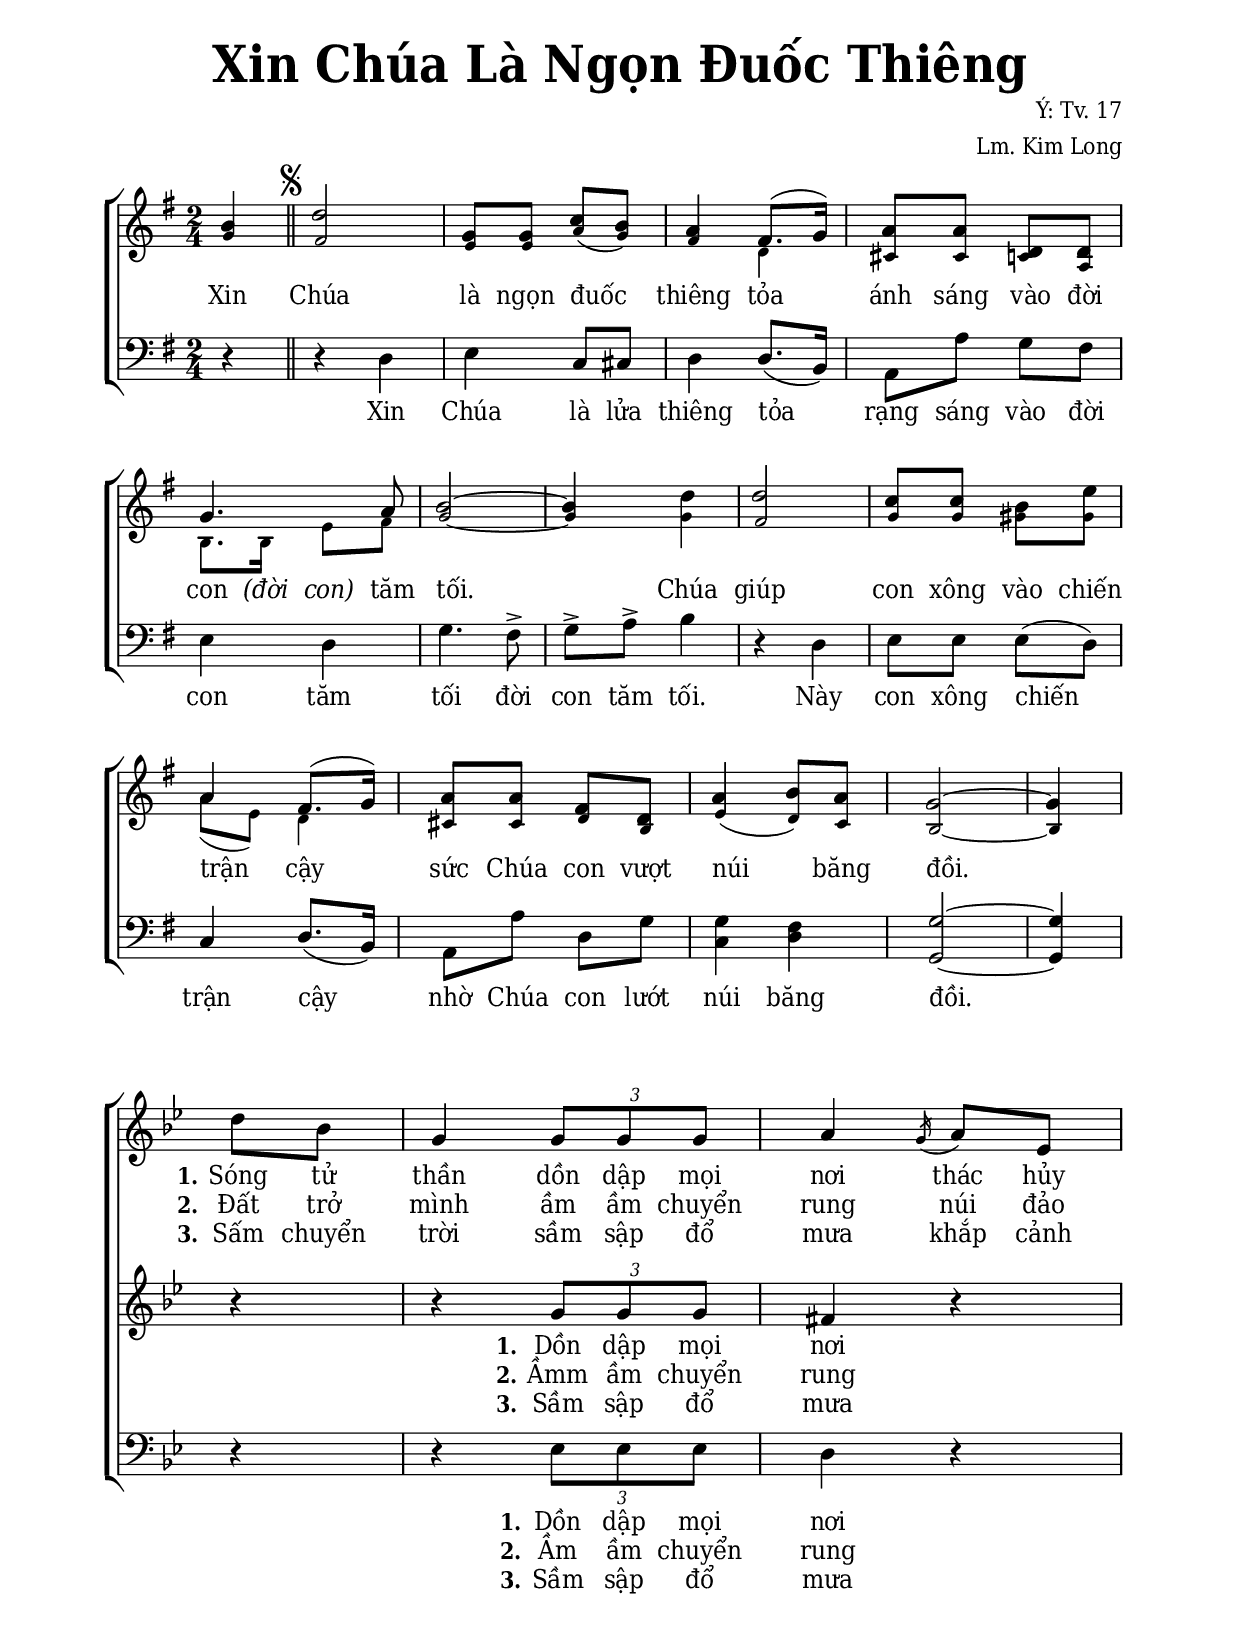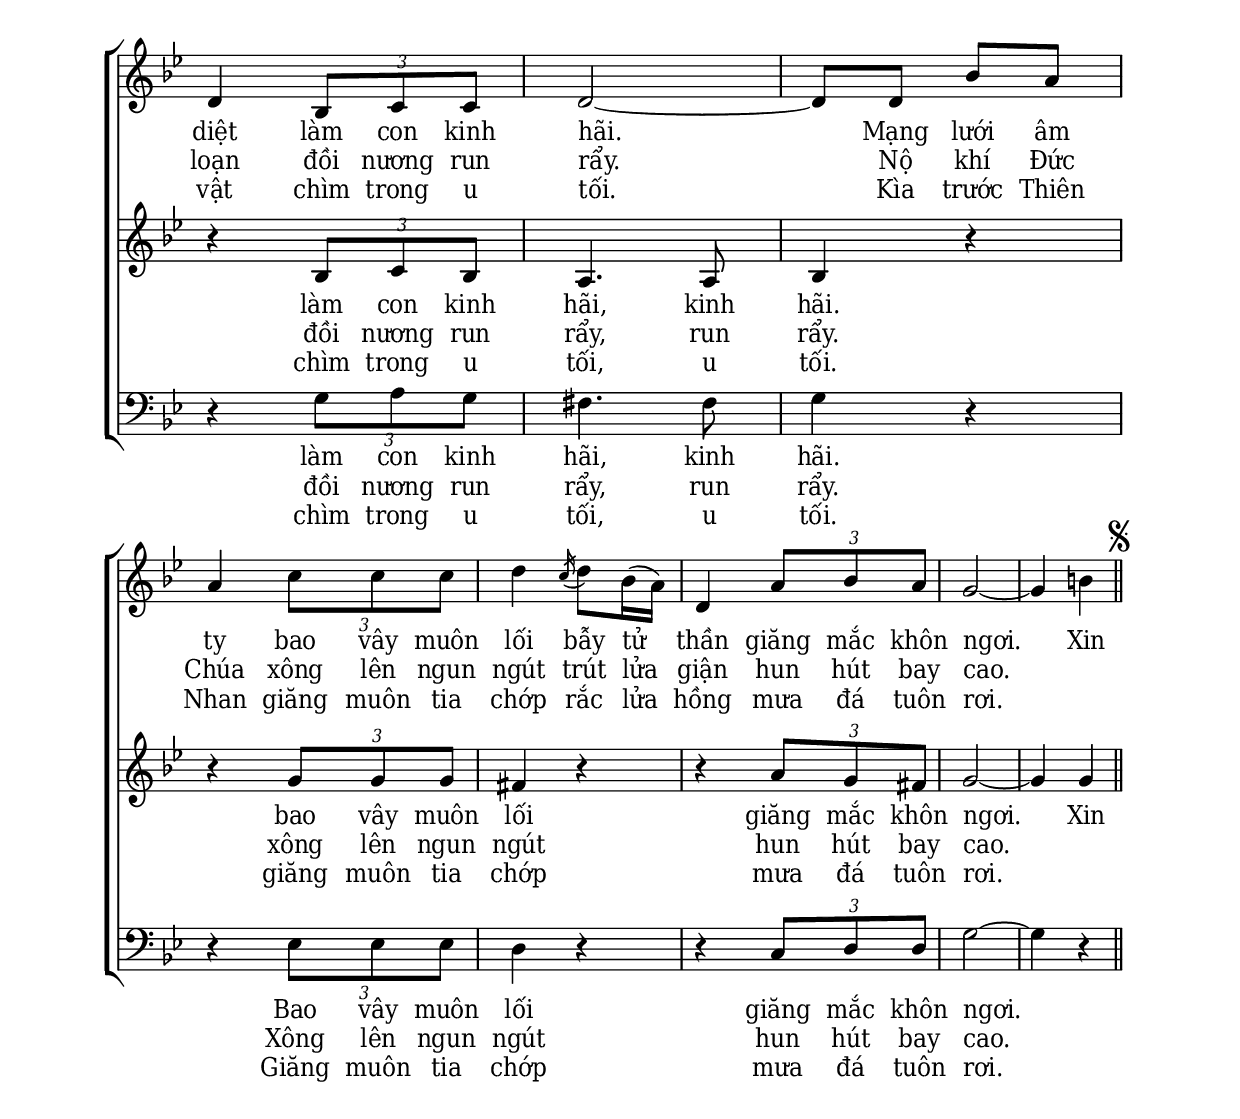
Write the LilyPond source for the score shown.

% Cài đặt chung
\version "2.22.1"
\include "english.ly"

\header {
  title = \markup { \fontsize #3 "Xin Chúa Là Ngọn Đuốc Thiêng" }
  composer = "Ý: Tv. 17"
  arranger = "Lm. Kim Long"
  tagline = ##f
}

% Nhạc
nhacDiepKhucSop = \relative c'' {
  \key g \major \time 2/4
  \partial 4 b4 \bar "||"
  \once \override Score.RehearsalMark.font-size = #0.1
  \mark \markup { \musicglyph #"scripts.segno" }
  d2 |
  g,8 g c (b) |
  a4 fs8. (g16) |
  a8 a d, d |
  g4. a8 |
  b2 ~ |
  b4 d |
  d2 |
  c8 c b e |
  a,4 fs8. (g16) |
  a8 a fs d |
  a'4 (b8) a |
  g2 ~ |
  g4 \bar "|"
}

nhacDiepKhucAlto = \relative c'' {
  \key g \major \time 2/4
  g4 |
  fs2 |
  e8 e a (g) |
  fs4 d |
  cs8 cs c! a |
  b8. b16 e8 [fs] |
  g2 ~ |
  g4 g |
  fs2 |
  g8 g gs gs |
  a (e) d4 |
  cs8 cs d b |
  e4 (d8) c |
  b2 ~ |
  b4
}

nhacDiepKhucBas = \relative c {
  \key g \major \time 2/4
  r4 |
  r4 d |
  e c8 cs |
  d4 d8. (b16) |
  a8 a' g fs |
  e4 d |
  g4. fs8 ^> |
  g ^> a ^> b4 |
  r d, |
  e8 e e (d) |
  c4 d8. (b16) |
  a8 a' d, g |
  <g c,>4 <fs d> |
  <g g,>2 ~ |
  <g g,>4
}

nhacPhienKhucSop = \relative c'' {
  \key bf \major \time 2/4
  \partial 4
  d8 bf 
  g4 \tuplet 3/2 { g8 g g } |
  a4 \slashedGrace { g16 (} a8) ef |
  d4 \tuplet 3/2 { bf8 c c } |
  d2 ~ |
  d8 d bf' a |
  a4 \tuplet 3/2 { c8 c c } |
  d4 \slashedGrace { c16 (} d8) bf16 (a) |
  d,4 \tuplet 3/2 { a'8 bf a } |
  g2 ~ |
  g4
  b!
  \bar "||"
  \once \override Score.RehearsalMark.font-size = #0.1
  \mark \markup { \musicglyph #"scripts.segno" }
}

nhacPhienKhucAlto = \relative c'' {
  \key bf \major \time 2/4
  r4 |
  r \tuplet 3/2 { g8 g g } |
  fs4 r4 |
  r \tuplet 3/2 { bf,8 c bf } |
  a4. a8 |
  bf4 r |
  r \tuplet 3/2 { g'8 g g } |
  fs4 r |
  r \tuplet 3/2 { a8 g fs } |
  g2 ~ |
  g4
  g
}

nhacPhienKhucBas = \relative c {
  \key bf \major \time 2/4
  r4
  r4 \tuplet 3/2 { ef8 ef ef } |
  d4 r |
  r \tuplet 3/2 { g8 a g } |
  fs4. fs8 |
  g4 r |
  r \tuplet 3/2 { ef8 ef ef } |
  d4 r |
  r \tuplet 3/2 { c8 d d } |
  g2 ~ |
  g4 r
}

% Lời
% Điệp khúc Sop lấy của Alto vì Alto nhiều chữ hơn
loiDiepKhucAlto = \lyricmode {
  Xin Chúa là ngọn đuốc thiêng tỏa ánh sáng vào đời con
  \override Lyrics.LyricText.font-shape = #'italic
  (đời con)
  \revert Lyrics.LyricText.font-shape
  tăm tối.
  Chúa giúp con xông vào chiến trận cậy sức Chúa con vượt núi băng đồi.
}

loiDiepKhucBas = \lyricmode {
  Xin Chúa là lửa thiêng tỏa rạng sáng vào đời con tăm tối
  đời con tăm tối.
  Này con xông chiến trận cậy nhờ Chúa con lướt núi băng đồi.
}

loiPhienKhucSopMot = \lyricmode {
  \set stanza = "1."
  Sóng tử thần dồn dập mọi nơi thác hủy diệt làm con kinh hãi.
  Mạng lưới âm ty bao vây muôn lối bẫy tử thần giăng mắc khôn ngơi.
  Xin
}

loiPhienKhucSopHai = \lyricmode {
  \set stanza = "2."
  Đất trở mình ầm ầm chuyển rung núi đảo loạn đồi nương run rẩy.
  Nộ khí Đức Chúa xông lên ngun ngút trút lửa giận hun hút bay cao.
}

loiPhienKhucSopBa = \lyricmode {
  \set stanza = "3."
  Sấm chuyển trời sầm sập đổ mưa khắp cảnh vật chìm trong u tối.
  Kìa trước Thiên Nhan giăng muôn tia chớp rắc lửa hồng mưa đá tuôn rơi.
}

loiPhienKhucAltoMot = \lyricmode {
  \set stanza = "1."
  Dồn dập mọi nơi
  làm con kinh hãi, kinh hãi.
  bao vây muôn lối
  giăng mắc khôn ngơi.
  Xin
}

loiPhienKhucAltoHai = \lyricmode {
  \set stanza = "2."
  Ầmm ầm chuyển rung
  đồi nương run rẩy, run rẩy.
  xông lên ngun ngút
  hun hút bay cao.
}

loiPhienKhucAltoBa = \lyricmode {
  \set stanza = "3."
  Sầm sập đổ mưa
  chìm trong u tối, u tối.
  giăng muôn tia chớp
  mưa đá tuôn rơi.
}

loiPhienKhucBasMot = \lyricmode {
  \set stanza = "1."
  Dồn dập mọi nơi làm con kinh hãi, kinh hãi.
  Bao vây muôn lối giăng mắc khôn ngơi.
}

loiPhienKhucBasHai = \lyricmode {
  \set stanza = "2."
  Ầm ầm chuyển rung
  đồi nương run rẩy, run rẩy.
  Xông lên ngun ngút
  hun hút bay cao.
}

loiPhienKhucBasBa = \lyricmode {
  \set stanza = "3."
  Sầm sập đổ mưa
  chìm trong u tối, u tối.
  Giăng muôn tia chớp
  mưa đá tuôn rơi.
}

% Dàn trang
\paper {
  #(set-paper-size "a4")
  top-margin = 15\mm
  bottom-margin = 15\mm
  left-margin = 20\mm
  right-margin = 20\mm
  indent = #0
  #(define fonts
    (make-pango-font-tree
      "Deja Vu Serif Condensed"
      "Deja Vu Serif Condensed"
      "Deja Vu Serif Condensed"
      (/ 20 20)))
  print-page-number = #f
  %page-count = #2
}

% Đổi kích thước nốt cho bè phụ
notBePhu =
#(define-music-function (font-size music) (number? ly:music?)
   (for-some-music
     (lambda (m)
       (if (music-is-of-type? m 'rhythmic-event)
           (begin
             (set! (ly:music-property m 'tweaks)
                   (cons `(font-size . ,font-size)
                         (ly:music-property m 'tweaks)))
             #t)
           #f))
     music)
   music)

\score {
  \new ChoirStaff <<
    \new Staff \with {
        \consists "Merge_rests_engraver"
        printPartCombineTexts = ##f
      }
      <<
      \new Voice \partCombine 
        \nhacDiepKhucSop
        \notBePhu -2 { \nhacDiepKhucAlto }
      \new NullVoice = beAlto \nhacDiepKhucAlto
      \new Lyrics \lyricsto beAlto \loiDiepKhucAlto
      >>
    \new Staff <<
        \clef "bass"
        \new Voice = beBas {
          \nhacDiepKhucBas
        }
      \new Lyrics \lyricsto beBas \loiDiepKhucBas
    >>
  >>
  \layout {
    \override Lyrics.LyricSpace.minimum-distance = #1.5
    \override Score.BarNumber.break-visibility = ##(#f #f #f)
    \override Score.SpacingSpanner.uniform-stretching = ##t
  }
}

\score {
  \new ChoirStaff <<
    \new Staff <<
      \new Voice = "beSop" {
        \clef treble \nhacPhienKhucSop
      }
      \new Lyrics \lyricsto beSop \loiPhienKhucSopMot
      \new Lyrics \lyricsto beSop \loiPhienKhucSopHai
      \new Lyrics \lyricsto beSop \loiPhienKhucSopBa
    >>
    \new Staff <<
      \new Voice = "beAlto" {
        \clef treble \nhacPhienKhucAlto
      }
      \new Lyrics \lyricsto beAlto \loiPhienKhucAltoMot
      \new Lyrics \lyricsto beAlto \loiPhienKhucAltoHai
      \new Lyrics \lyricsto beAlto \loiPhienKhucAltoBa
    >>
    \new Staff <<
        \clef "bass"
        \new Voice = beBas {
          \nhacPhienKhucBas
        }
      \new Lyrics \lyricsto beBas \loiPhienKhucBasMot
      \new Lyrics \lyricsto beBas \loiPhienKhucBasHai
      \new Lyrics \lyricsto beBas \loiPhienKhucBasBa
    >>
  >>
  \layout {
    \override Staff.TimeSignature.transparent = ##t
    \override Lyrics.LyricSpace.minimum-distance = #1.5
    \override Score.BarNumber.break-visibility = ##(#f #f #f)
    \override Score.SpacingSpanner.uniform-stretching = ##t
  }
}
